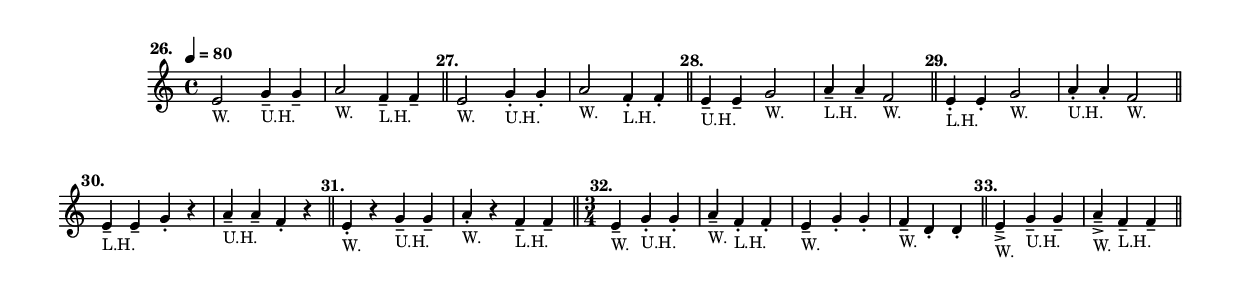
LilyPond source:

\version "2.24.1"
\language "english"
\paper {
    #'(set-paper-size "letter")
}

\score {
    \layout {
        \context {
            \Score
            \omit BarNumber
        }
    }
    \new Staff \with {
        \magnifyStaff #5/7
    } {
        \relative {
            \time 4/4
            \tempo \markup \teeny \bold \concat { \note {4} #1 " = 80"}
            e'2 
            ^\markup \translate #'(-6 . 0) \bold "26."
            _\markup \teeny "W."
            g4 -- _\markup \teeny "U.H." g4 --
            | a2 _\markup \teeny "W." f4 -- _\markup \teeny "L.H." f4 --
            \bar "||"
            | e2 
            _\markup \teeny "W." 
            ^\markup \translate #'(-2 . 0) \bold "27."
            g4 -. _\markup \teeny "U.H." g4 -.
            | a2 _\markup \teeny "W." f4 -. _\markup \teeny "L.H." f4 -.
            \bar "||"
            | e4  --
            _\markup \teeny "U.H."
            ^\markup \translate #'(-2 . 0) \bold "28."
            e4 -- g2 _\markup \teeny "W."
            | a4 -- _\markup \teeny "L.H." a4 -- f2 _\markup \teeny "W."
            \bar "||"
            | e4 -.
            ^\markup \translate #'(-2 . 0) \bold "29."
            _\markup \teeny "L.H."
             e4 -. g2 _\markup \teeny "W."
            | a4 -. _\markup \teeny "U.H." a4 -. f2 _\markup \teeny "W."
            \bar "||"
            \break
            | e4 --
            ^\markup \translate #'(-2 . 0) \bold "30."
            _\markup \teeny "L.H."
            e4 -- g4 -. r4
            | a4 -- _\markup \teeny "U.H." a4 -- f4 -. r4
            \bar "||"
            | e4 -.
            ^\markup \translate #'(-2 . 0) \bold "31."
            _\markup \teeny "W."
            r4 g4 -- _\markup \teeny "U.H." g4 --
            | a4 -. _\markup \teeny "W." r4 f4 -- _\markup \teeny "L.H." f4 --
            \bar "||"
            \time 3/4
            | e4 --
            ^\markup \translate #'(-2 . 0) \bold "32."
            _\markup \teeny "W."
            g4 -. _\markup \teeny "U.H." g4 -.
            | a4 -- _\markup \teeny "W." f4 -. _\markup \teeny "L.H." f4 -.
            | e4 -- _\markup \teeny "W." g4 -. g4 -.
            | f4 -- _\markup \teeny "W." d4 -. d4 -.
            \bar "||"
            | e4 -- -> 
            ^\markup \translate #'(-2 . 0) \bold "33."
            _\markup \teeny "W." 
            g4 -- _\markup \teeny "U.H." g4 --
            | a4 -- -> _\markup \teeny "W." f4 -- _\markup \teeny "L.H." f4 --
            \bar "||"
        }
    }
}
